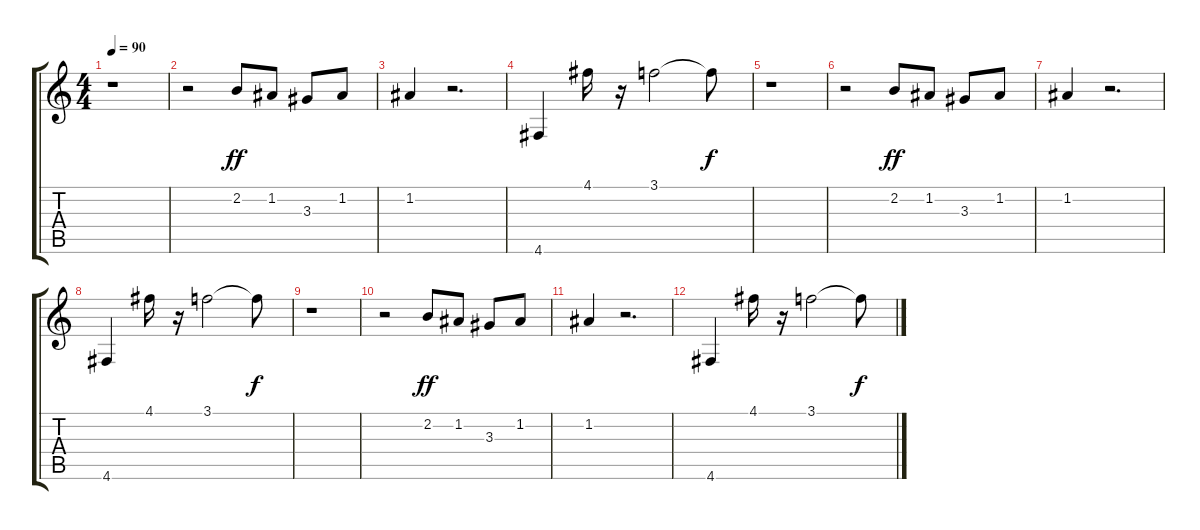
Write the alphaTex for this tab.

\track "" {instrument acousticguitarnylon}
\staff {score tabs}
\tuning (D4 A3 F3 C3 G2 D2) {hide}
\ts (4 4)
\tempo 90
\clef g2
\ks c
r.1{dy ff} |
r.2 2.2.8 1.2.8 3.3.8 1.2.8 |
1.2.4 r.2{d} |
4.6.4 4.1.16 r.16 3.1.2 3.1{t}.8{dy f} |
r.1 |
r.2 2.2.8{dy ff} 1.2.8 3.3.8 1.2.8 |
1.2.4 r.2{d} |
4.6.4 4.1.16 r.16 3.1.2 3.1{t}.8{dy f} |
r.1 |
r.2 2.2.8{dy ff} 1.2.8 3.3.8 1.2.8 |
1.2.4 r.2{d} |
4.6.4 4.1.16 r.16 3.1.2 3.1{t}.8{dy f}
